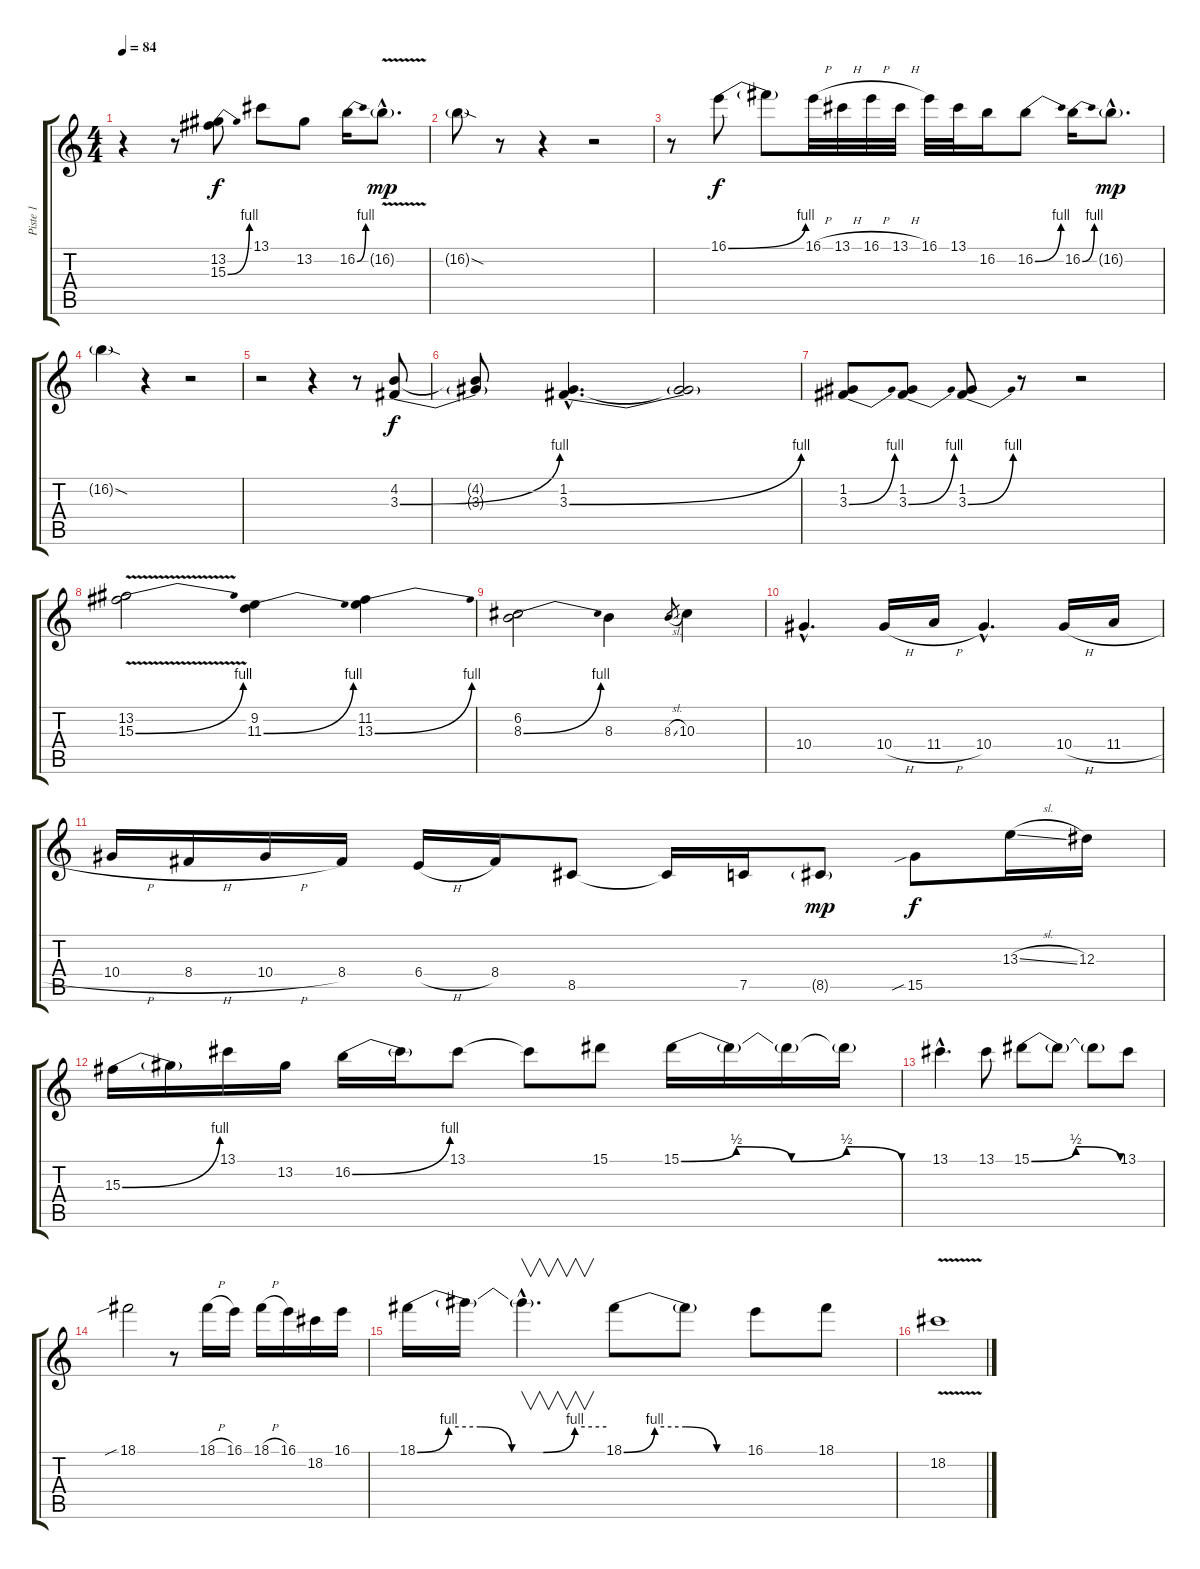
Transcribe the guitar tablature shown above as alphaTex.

\track ("Piste 1" "Piste 1") {instrument distortionguitar}
\staff {score tabs}
\tuning (C4 G3 Eb3 Bb2 F2 C2) {hide}
\ts (4 4)
\tempo 84
\clef g2
\ks c
r.4{dy f} r.8 (13.2 15.3{be (bend 0 0 60 4)}).8 13.1.8 13.2.8 16.2{be (bend 0 0 60 4)}.16 16.2{v g hac}.8{d dy mp} |
16.2{sod g}.8 r.8 r.4 r.2 |
r.8 16.1{be (bend 0 0 60 4)}.8{dy f} 16.1{t}.8 16.1{h}.32 13.1{h}.32 16.1{h}.32 13.1{h}.32 16.1.32 13.1.32 16.2.16 16.2{be (bend 0 0 60 4)}.8 16.2{be (bend 0 0 60 4)}.16 16.2{g hac}.8{d dy mp} |
16.2{sod g}.4 r.4 r.2 |
r.2 r.4 r.8 (4.2 3.3{be (bend 0 0 60 4)}).8{dy f} |
(4.2{t} 3.3{t}).8 (1.2{hac} 3.3{be (bend 0 0 60 4) hac}).4{d} (1.2{t} 3.3{t}).2 |
(1.2 3.3{be (bend 0 0 60 4)}).8 (1.2 3.3{be (bend 0 0 60 4)}).8 (1.2 3.3{be (bend 0 0 60 4)}).8 r.8 r.2 |
(13.2 15.3{be (bend 0 0 60 4) v}).2 (9.2 11.3{be (bend 0 0 60 4)}).4 (11.2 13.3{be (bend 0 0 60 4)}).4 |
(6.2 8.3{be (bend 0 0 60 4)}).2 8.3.4 8.3{sl}.8{gr} 10.3.4 |
10.4{hac}.4{d} 10.4{h}.16 11.4{h}.16 10.4{hac}.4{d} 10.4{h}.16 11.4{h}.16 |
10.4{h}.16 8.4{h}.16 10.4{h}.16 8.4.16 6.4{h}.16 8.4.16 8.5.8 8.5{t}.16 7.5.16 8.5{g}.8{dy mp} 15.5{sib}.8{dy f} 13.3{sl}.16 12.3.16 |
15.3{be (bend 0 0 60 4)}.16 15.3{t}.16 13.1.16 13.2.16 16.2{be (bend 0 0 60 4)}.16 16.2{t}.16 13.1.8 13.1{t}.8 15.1.8 15.1{be (custom 0 0 15 2 30 0 45 2 60 0)}.16 15.1{t}.16 15.1{t}.16 15.1{t}.16 |
13.1{hac}.4{d} 13.1.8 15.1{be (bendrelease 0 0 30 2 30 2 60 0)}.8 15.1{t}.8 15.1{t}.8 13.1.8 |
18.1{sib}.2 r.8 18.1{h}.16 16.1.16 18.1{h}.16 16.1.16 18.2.16 16.1.16 |
18.1{be (custom 0 0 10 4 20 4 30 0 40 0 50 4 60 4)}.16 18.1{t}.16 18.1{hac t}.4{v d} 18.1{be (custom 0 0 15 4 30 4 45 0 60 0)}.8 18.1{t}.8 16.1.8 18.1.8 |
18.2{v}.1
